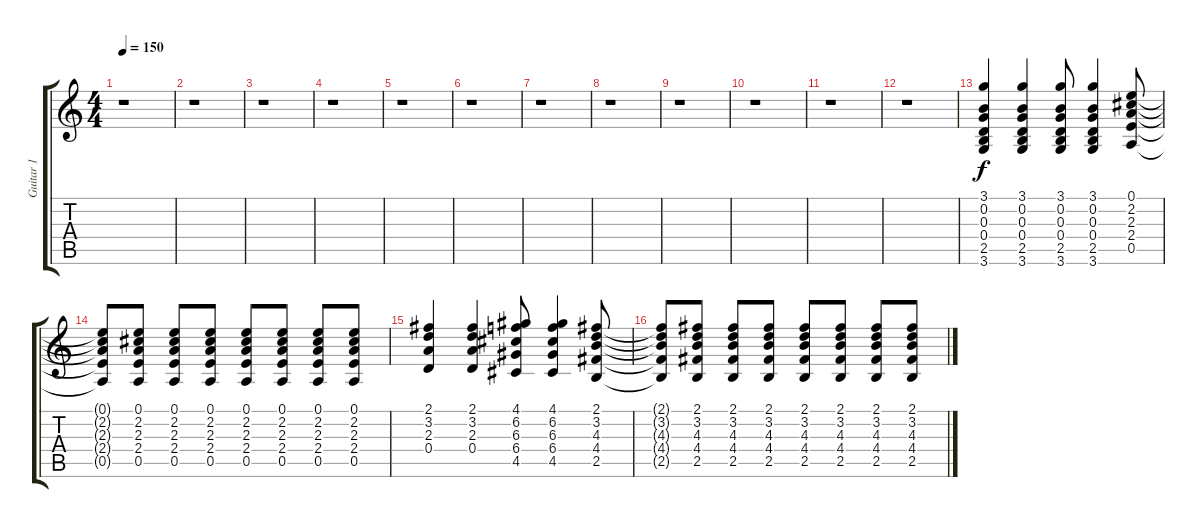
\track ("Guitar 1" "Guitar 1") {instrument overdrivenguitar}
\staff {score tabs}
\tuning (E4 B3 G3 D3 A2 E2) {hide}
\ts (4 4)
\tempo 150
\clef g2
\ks c
r.1{dy f} |
r.1 |
r.1 |
r.1 |
r.1 |
r.1 |
r.1 |
r.1 |
r.1 |
r.1 |
r.1 |
r.1 |
(3.1 0.2 0.3 0.4 2.5 3.6).4{volume 8 balance 14 instrument distortionguitar} (3.1 0.2 0.3 0.4 2.5 3.6).4 (3.1 0.2 0.3 0.4 2.5 3.6).8 (3.1 0.2 0.3 0.4 2.5 3.6).4 (0.1 2.2 2.3 2.4 0.5).8 |
(0.1{t} 2.2{t} 2.3{t} 2.4{t} 0.5{t}).8 (0.1 2.2 2.3 2.4 0.5).8 (0.1 2.2 2.3 2.4 0.5).8 (0.1 2.2 2.3 2.4 0.5).8 (0.1 2.2 2.3 2.4 0.5).8 (0.1 2.2 2.3 2.4 0.5).8 (0.1 2.2 2.3 2.4 0.5).8 (0.1 2.2 2.3 2.4 0.5).8 |
(2.1 3.2 2.3 0.4).4 (2.1 3.2 2.3 0.4).4 (4.1 6.2 6.3 6.4 4.5).8 (4.1 6.2 6.3 6.4 4.5).4 (2.1 3.2 4.3 4.4 2.5).8 |
(2.1{t} 3.2{t} 4.3{t} 4.4{t} 2.5{t}).8 (2.1 3.2 4.3 4.4 2.5).8 (2.1 3.2 4.3 4.4 2.5).8 (2.1 3.2 4.3 4.4 2.5).8 (2.1 3.2 4.3 4.4 2.5).8 (2.1 3.2 4.3 4.4 2.5).8 (2.1 3.2 4.3 4.4 2.5).8 (2.1 3.2 4.3 4.4 2.5).8
